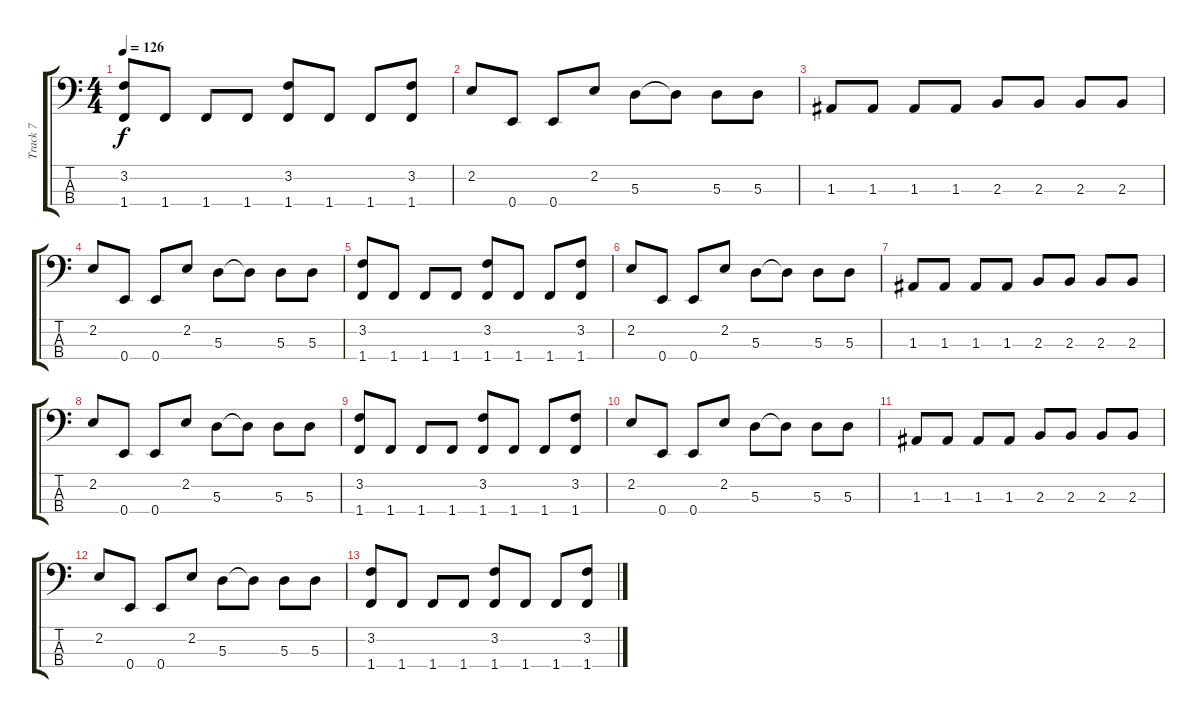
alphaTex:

\track ("Track 7" "Track 7") {instrument contrabass}
\staff {score tabs}
\tuning (G2 D2 A1 E1) {hide}
\ts (4 4)
\tempo 126
\clef f4
\ks c
(3.2 1.4).8{dy f} 1.4.8 1.4.8 1.4.8 (3.2 1.4).8 1.4.8 1.4.8 (3.2 1.4).8 |
2.2.8 0.4.8 0.4.8 2.2.8 5.3.8 5.3{t}.8 5.3.8 5.3.8 |
1.3.8 1.3.8 1.3.8 1.3.8 2.3.8 2.3.8 2.3.8 2.3.8 |
2.2.8 0.4.8 0.4.8 2.2.8 5.3.8 5.3{t}.8 5.3.8 5.3.8 |
(3.2 1.4).8 1.4.8 1.4.8 1.4.8 (3.2 1.4).8 1.4.8 1.4.8 (3.2 1.4).8 |
2.2.8 0.4.8 0.4.8 2.2.8 5.3.8 5.3{t}.8 5.3.8 5.3.8 |
1.3.8 1.3.8 1.3.8 1.3.8 2.3.8 2.3.8 2.3.8 2.3.8 |
2.2.8 0.4.8 0.4.8 2.2.8 5.3.8 5.3{t}.8 5.3.8 5.3.8 |
(3.2 1.4).8 1.4.8 1.4.8 1.4.8 (3.2 1.4).8 1.4.8 1.4.8 (3.2 1.4).8 |
2.2.8 0.4.8 0.4.8 2.2.8 5.3.8 5.3{t}.8 5.3.8 5.3.8 |
1.3.8 1.3.8 1.3.8 1.3.8 2.3.8 2.3.8 2.3.8 2.3.8 |
2.2.8 0.4.8 0.4.8 2.2.8 5.3.8 5.3{t}.8 5.3.8 5.3.8 |
(3.2 1.4).8 1.4.8 1.4.8 1.4.8 (3.2 1.4).8 1.4.8 1.4.8 (3.2 1.4).8
